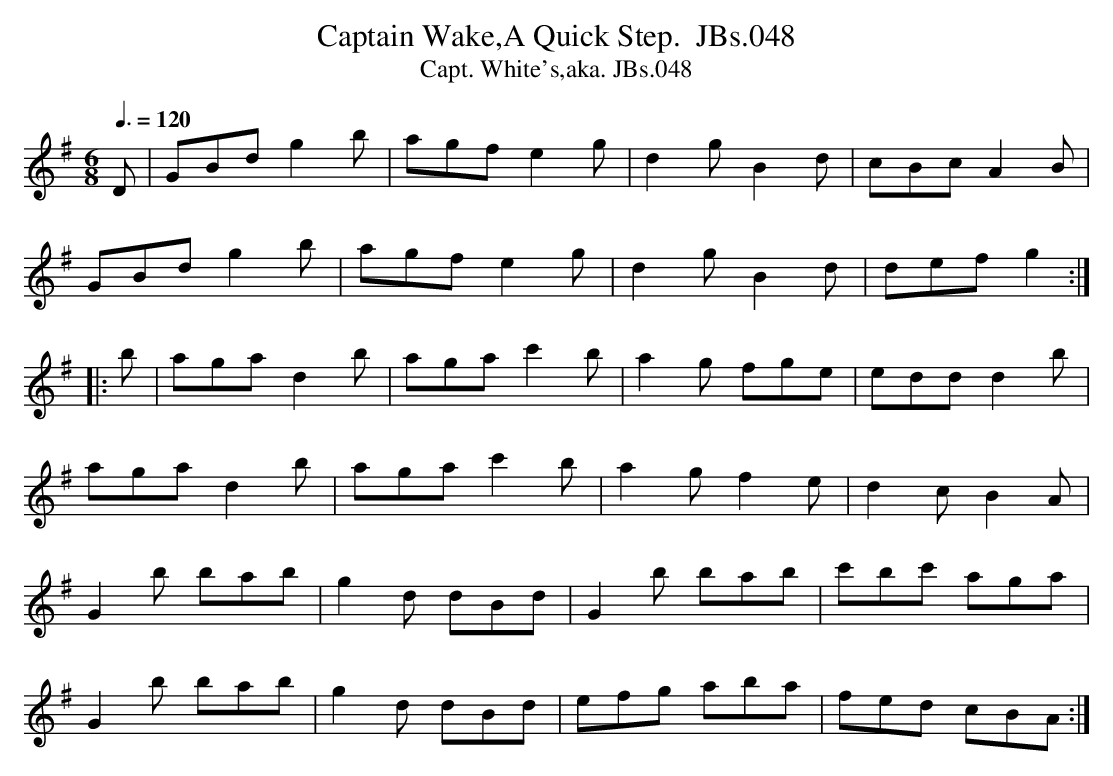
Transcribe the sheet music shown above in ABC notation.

X:1
T:Captain Wake,A Quick Step.  JBs.048
T:Capt. White's,aka. JBs.048
M:6/8
L:1/8
Q:3/8=120
K:G
D|GBd g2b|agf e2g|d2gB2d|cBc A2B|
GBd g2 b|agf e2g|d2gB2d|def g2:|
|:b|agad2b|aga c'2b|a2g fge|edd d2b|
aga d2b|agac'2b|a2gf2e|d2cB2A|
G2b bab|g2d dBd|G2b bab|c'bc' aga|
G2b bab|g2d dBd|efg aba|fed cBA:|
